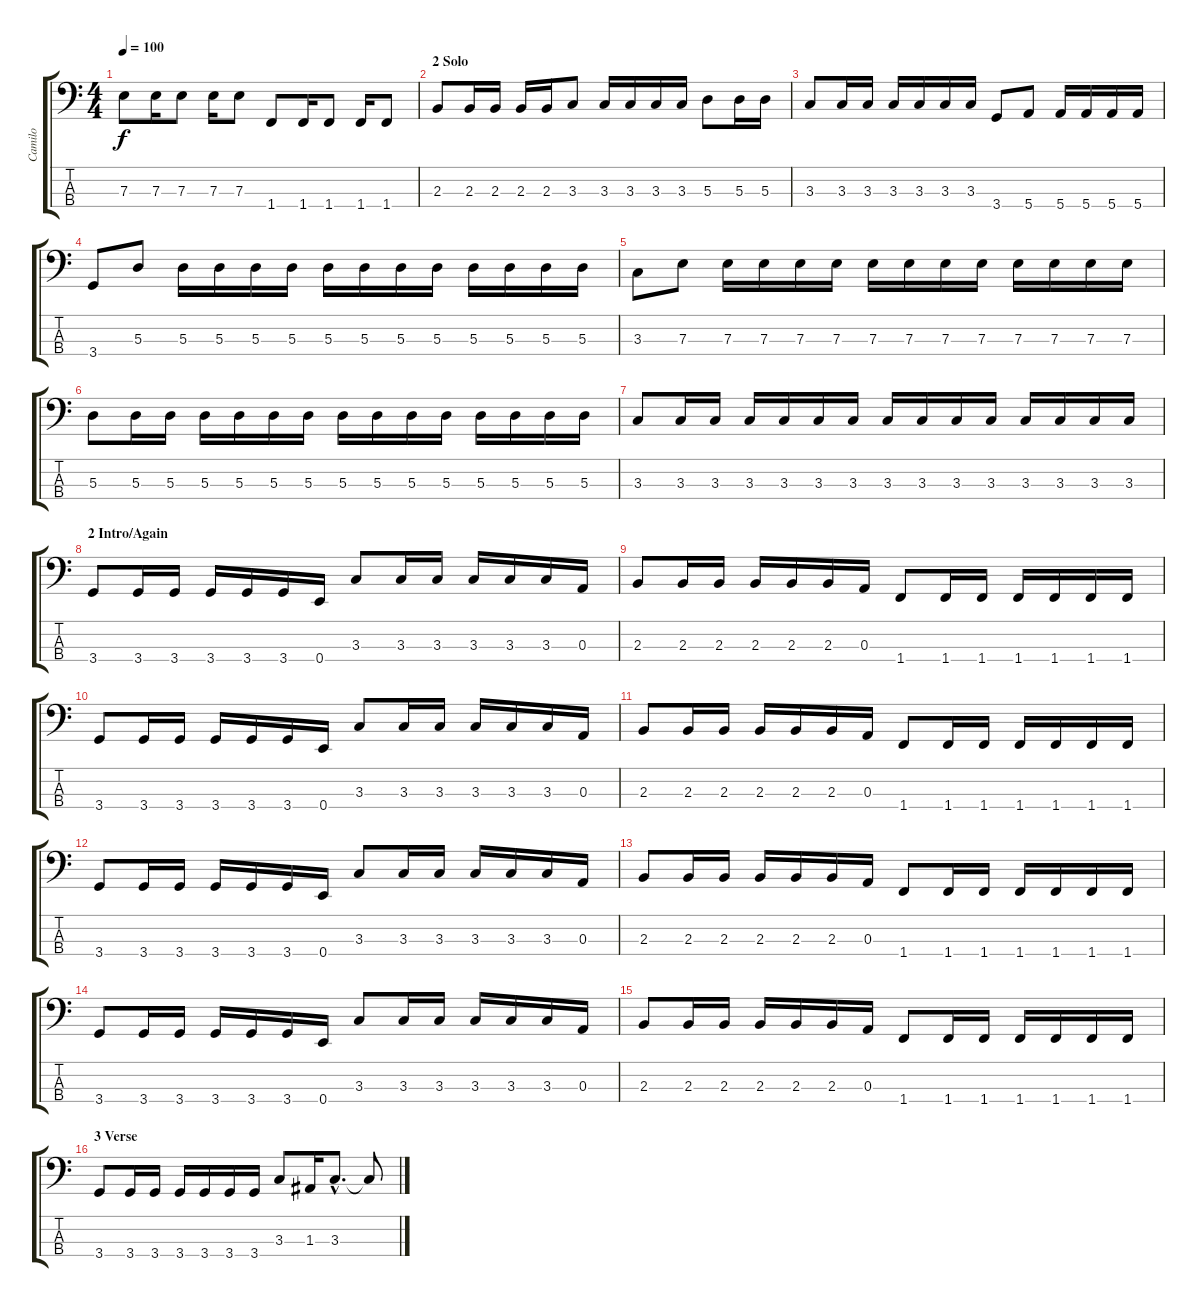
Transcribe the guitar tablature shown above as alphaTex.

\track ("Camilo" "Camilo") {instrument electricbasspick}
\staff {score tabs}
\tuning (G2 D2 A1 E1) {hide}
\ts (4 4)
\tempo 100
\clef f4
\ks c
7.3.8{dy f} 7.3.16 7.3.8 7.3.16 7.3.8 1.4.8 1.4.16 1.4.8 1.4.16 1.4.8 |
\section ("" "2 Solo")
2.3.8{volume 13} 2.3.16 2.3.16 2.3.16 2.3.16 3.3.8 3.3.16 3.3.16 3.3.16 3.3.16 5.3.8 5.3.16 5.3.16 |
3.3.8 3.3.16 3.3.16 3.3.16 3.3.16 3.3.16 3.3.16 3.4.8 5.4.8 5.4.16 5.4.16 5.4.16 5.4.16 |
3.4.8 5.3.8 5.3.16 5.3.16 5.3.16 5.3.16 5.3.16 5.3.16 5.3.16 5.3.16 5.3.16 5.3.16 5.3.16 5.3.16 |
3.3.8 7.3.8 7.3.16 7.3.16 7.3.16 7.3.16 7.3.16 7.3.16 7.3.16 7.3.16 7.3.16 7.3.16 7.3.16 7.3.16 |
5.3.8 5.3.16 5.3.16 5.3.16 5.3.16 5.3.16 5.3.16 5.3.16 5.3.16 5.3.16 5.3.16 5.3.16 5.3.16 5.3.16 5.3.16 |
3.3.8 3.3.16 3.3.16 3.3.16 3.3.16 3.3.16 3.3.16 3.3.16 3.3.16 3.3.16 3.3.16 3.3.16 3.3.16 3.3.16 3.3.16 |
\section ("" "2 Intro/Again")
3.4.8 3.4.16 3.4.16 3.4.16 3.4.16 3.4.16 0.4.16 3.3.8 3.3.16 3.3.16 3.3.16 3.3.16 3.3.16 0.3.16 |
2.3.8 2.3.16 2.3.16 2.3.16 2.3.16 2.3.16 0.3.16 1.4.8 1.4.16 1.4.16 1.4.16 1.4.16 1.4.16 1.4.16 |
3.4.8 3.4.16 3.4.16 3.4.16 3.4.16 3.4.16 0.4.16 3.3.8 3.3.16 3.3.16 3.3.16 3.3.16 3.3.16 0.3.16 |
2.3.8 2.3.16 2.3.16 2.3.16 2.3.16 2.3.16 0.3.16 1.4.8 1.4.16 1.4.16 1.4.16 1.4.16 1.4.16 1.4.16 |
3.4.8 3.4.16 3.4.16 3.4.16 3.4.16 3.4.16 0.4.16 3.3.8 3.3.16 3.3.16 3.3.16 3.3.16 3.3.16 0.3.16 |
2.3.8 2.3.16 2.3.16 2.3.16 2.3.16 2.3.16 0.3.16 1.4.8 1.4.16 1.4.16 1.4.16 1.4.16 1.4.16 1.4.16 |
3.4.8 3.4.16 3.4.16 3.4.16 3.4.16 3.4.16 0.4.16 3.3.8 3.3.16 3.3.16 3.3.16 3.3.16 3.3.16 0.3.16 |
2.3.8 2.3.16 2.3.16 2.3.16 2.3.16 2.3.16 0.3.16 1.4.8 1.4.16 1.4.16 1.4.16 1.4.16 1.4.16 1.4.16 |
\section ("" "3 Verse")
3.4.8 3.4.16 3.4.16 3.4.16 3.4.16 3.4.16 3.4.16 3.3.8 1.3.16 3.3{hac}.8{d} 3.3{t}.8
